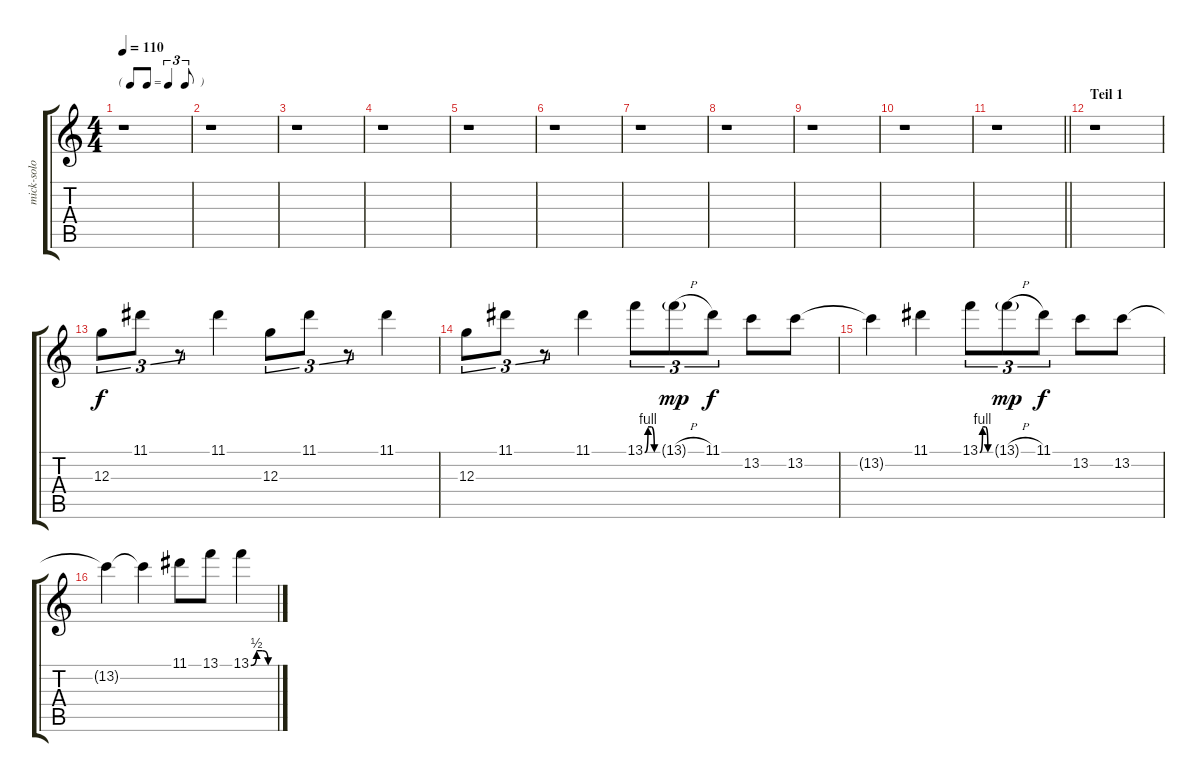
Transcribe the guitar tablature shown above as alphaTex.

\track ("mick-solo" "mick-solo") {instrument distortionguitar}
\staff {score tabs}
\tuning (E4 B3 G3 D3 A2 E2) {hide}
\ts (4 4)
\tf triplet8th
\tempo 110
\clef g2
\ks c
r.1{dy f} |
r.1 |
r.1 |
r.1 |
r.1 |
r.1 |
r.1 |
r.1 |
r.1 |
r.1 |
\barLineRight lightlight
r.1 |
\section ("" "Teil 1")
r.1 |
12.3.8{tu (3 2)} 11.1.8{tu (3 2)} r.8{tu (3 2)} 11.1.4 12.3.8{tu (3 2)} 11.1.8{tu (3 2)} r.8{tu (3 2)} 11.1.4 |
12.3.8{tu (3 2)} 11.1.8{tu (3 2)} r.8{tu (3 2)} 11.1.4 13.1{be (custom 0 0 15 4 30 4 45 0 60 0)}.8{tu (3 2)} 13.1{h g}.8{tu (3 2) dy mp} 11.1.8{tu (3 2) dy f} 13.2.8 13.2.8 |
13.2{t}.4 11.1.4 13.1{be (custom 0 0 15 4 30 4 45 0 60 0)}.8{tu (3 2)} 13.1{h g}.8{tu (3 2) dy mp} 11.1.8{tu (3 2) dy f} 13.2.8 13.2.8 |
13.2{t}.4 13.2{t}.4 11.1.8 13.1.8 13.1{be (custom 0 0 15 2 30 2 45 0 60 0)}.4
